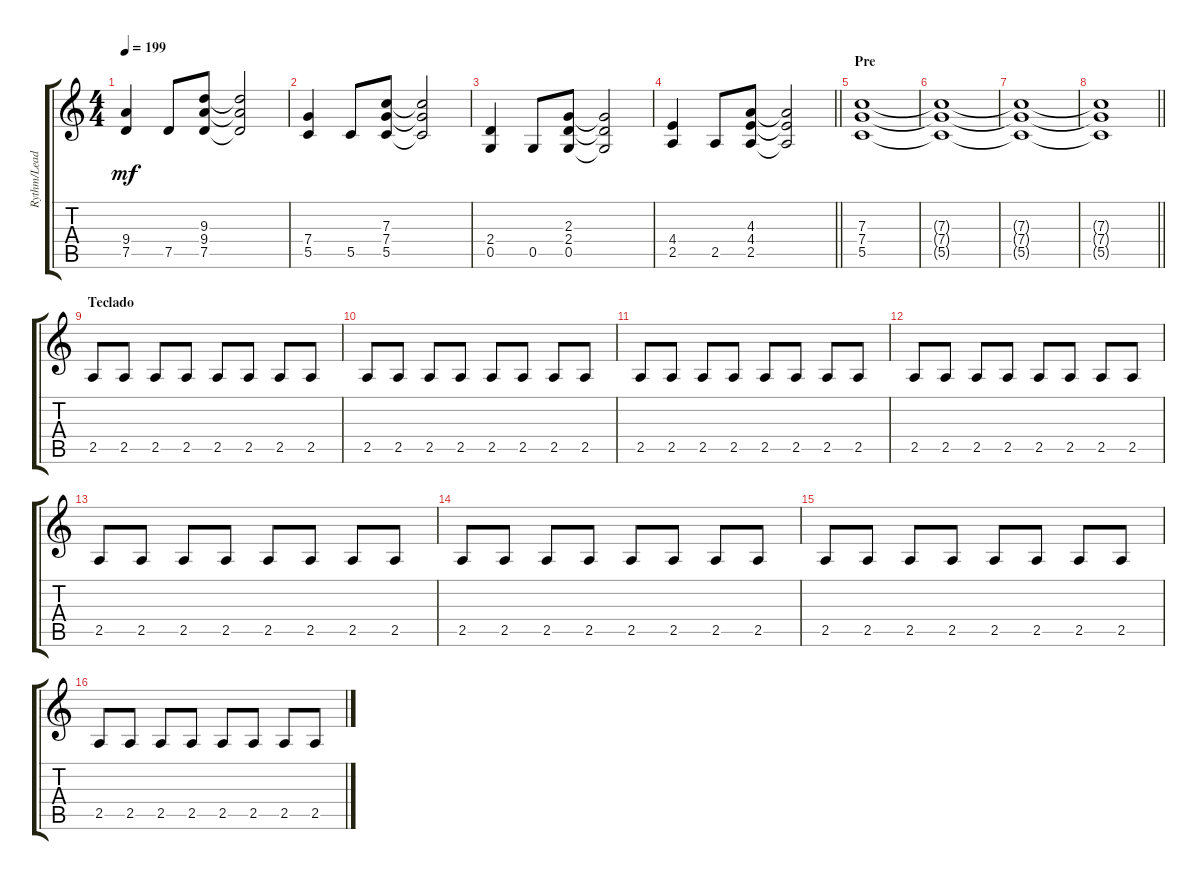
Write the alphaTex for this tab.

\track ("Rythm/Lead D" "Rythm/Lead") {instrument distortionguitar}
\staff {score tabs}
\tuning (D4 A3 F3 C3 G2 D2) {hide}
\ts (4 4)
\tempo 199
\clef g2
\ks c
(9.4 7.5).4{dy mf} 7.5.8 (9.3 9.4 7.5).8 (9.3{t} 9.4{t} 7.5{t}).2 |
(7.4 5.5).4 5.5.8 (7.3 7.4 5.5).8 (7.3{t} 7.4{t} 5.5{t}).2 |
(2.4 0.5).4 0.5.8 (2.3 2.4 0.5).8 (2.3{t} 2.4{t} 0.5{t}).2 |
\barLineRight lightlight
(4.4 2.5).4 2.5.8 (4.3 4.4 2.5).8 (4.3{t} 4.4{t} 2.5{t}).2 |
\section ("" "Pre")
(7.3 7.4 5.5).1 |
(7.3{t} 7.4{t} 5.5{t}).1 |
(7.3{t} 7.4{t} 5.5{t}).1 |
\barLineRight lightlight
(7.3{t} 7.4{t} 5.5{t}).1 |
\section ("" "Teclado")
2.5.8 2.5.8 2.5.8 2.5.8 2.5.8 2.5.8 2.5.8 2.5.8 |
2.5.8 2.5.8 2.5.8 2.5.8 2.5.8 2.5.8 2.5.8 2.5.8 |
2.5.8 2.5.8 2.5.8 2.5.8 2.5.8 2.5.8 2.5.8 2.5.8 |
2.5.8 2.5.8 2.5.8 2.5.8 2.5.8 2.5.8 2.5.8 2.5.8 |
2.5.8 2.5.8 2.5.8 2.5.8 2.5.8 2.5.8 2.5.8 2.5.8 |
2.5.8 2.5.8 2.5.8 2.5.8 2.5.8 2.5.8 2.5.8 2.5.8 |
2.5.8 2.5.8 2.5.8 2.5.8 2.5.8 2.5.8 2.5.8 2.5.8 |
2.5.8 2.5.8 2.5.8 2.5.8 2.5.8 2.5.8 2.5.8 2.5.8
